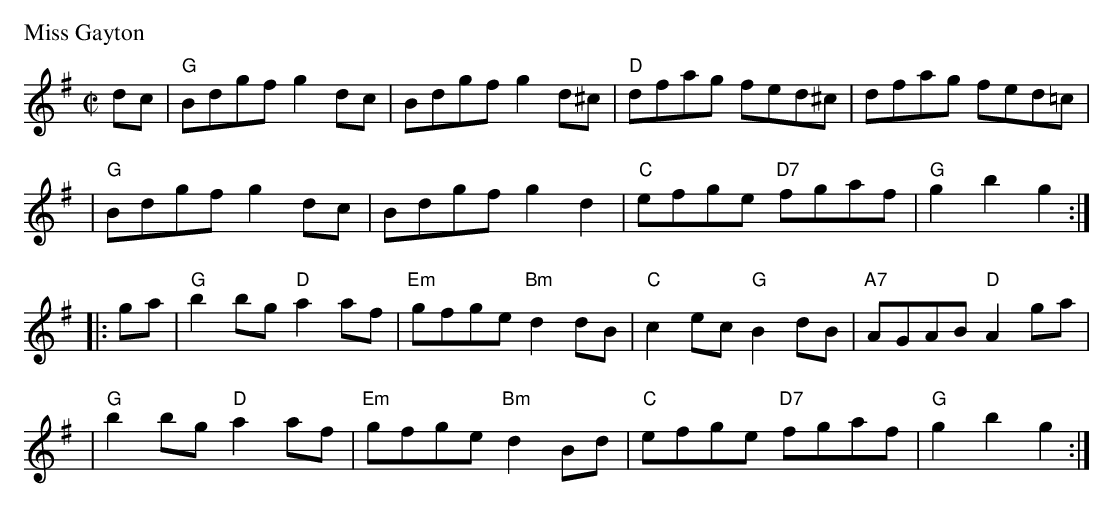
X:1
P: Miss Gayton
M: C|
L: 1/8
K: G
dc \
| "G"Bdgf g2dc | Bdgf g2d^c | "D"dfag fed^c | dfag fed=c |
| "G"Bdgf g2dc | Bdgf g2d2 | "C"efge "D7"fgaf | "G"g2b2 g2 :|
|: ga \
| "G"b2bg "D"a2af | "Em"gfge "Bm"d2dB | "C"c2ec "G"B2dB | "A7"AGAB "D"A2ga |
| "G"b2bg "D"a2af | "Em"gfge "Bm"d2Bd | "C"efge "D7"fgaf | "G"g2b2 g2 :|
